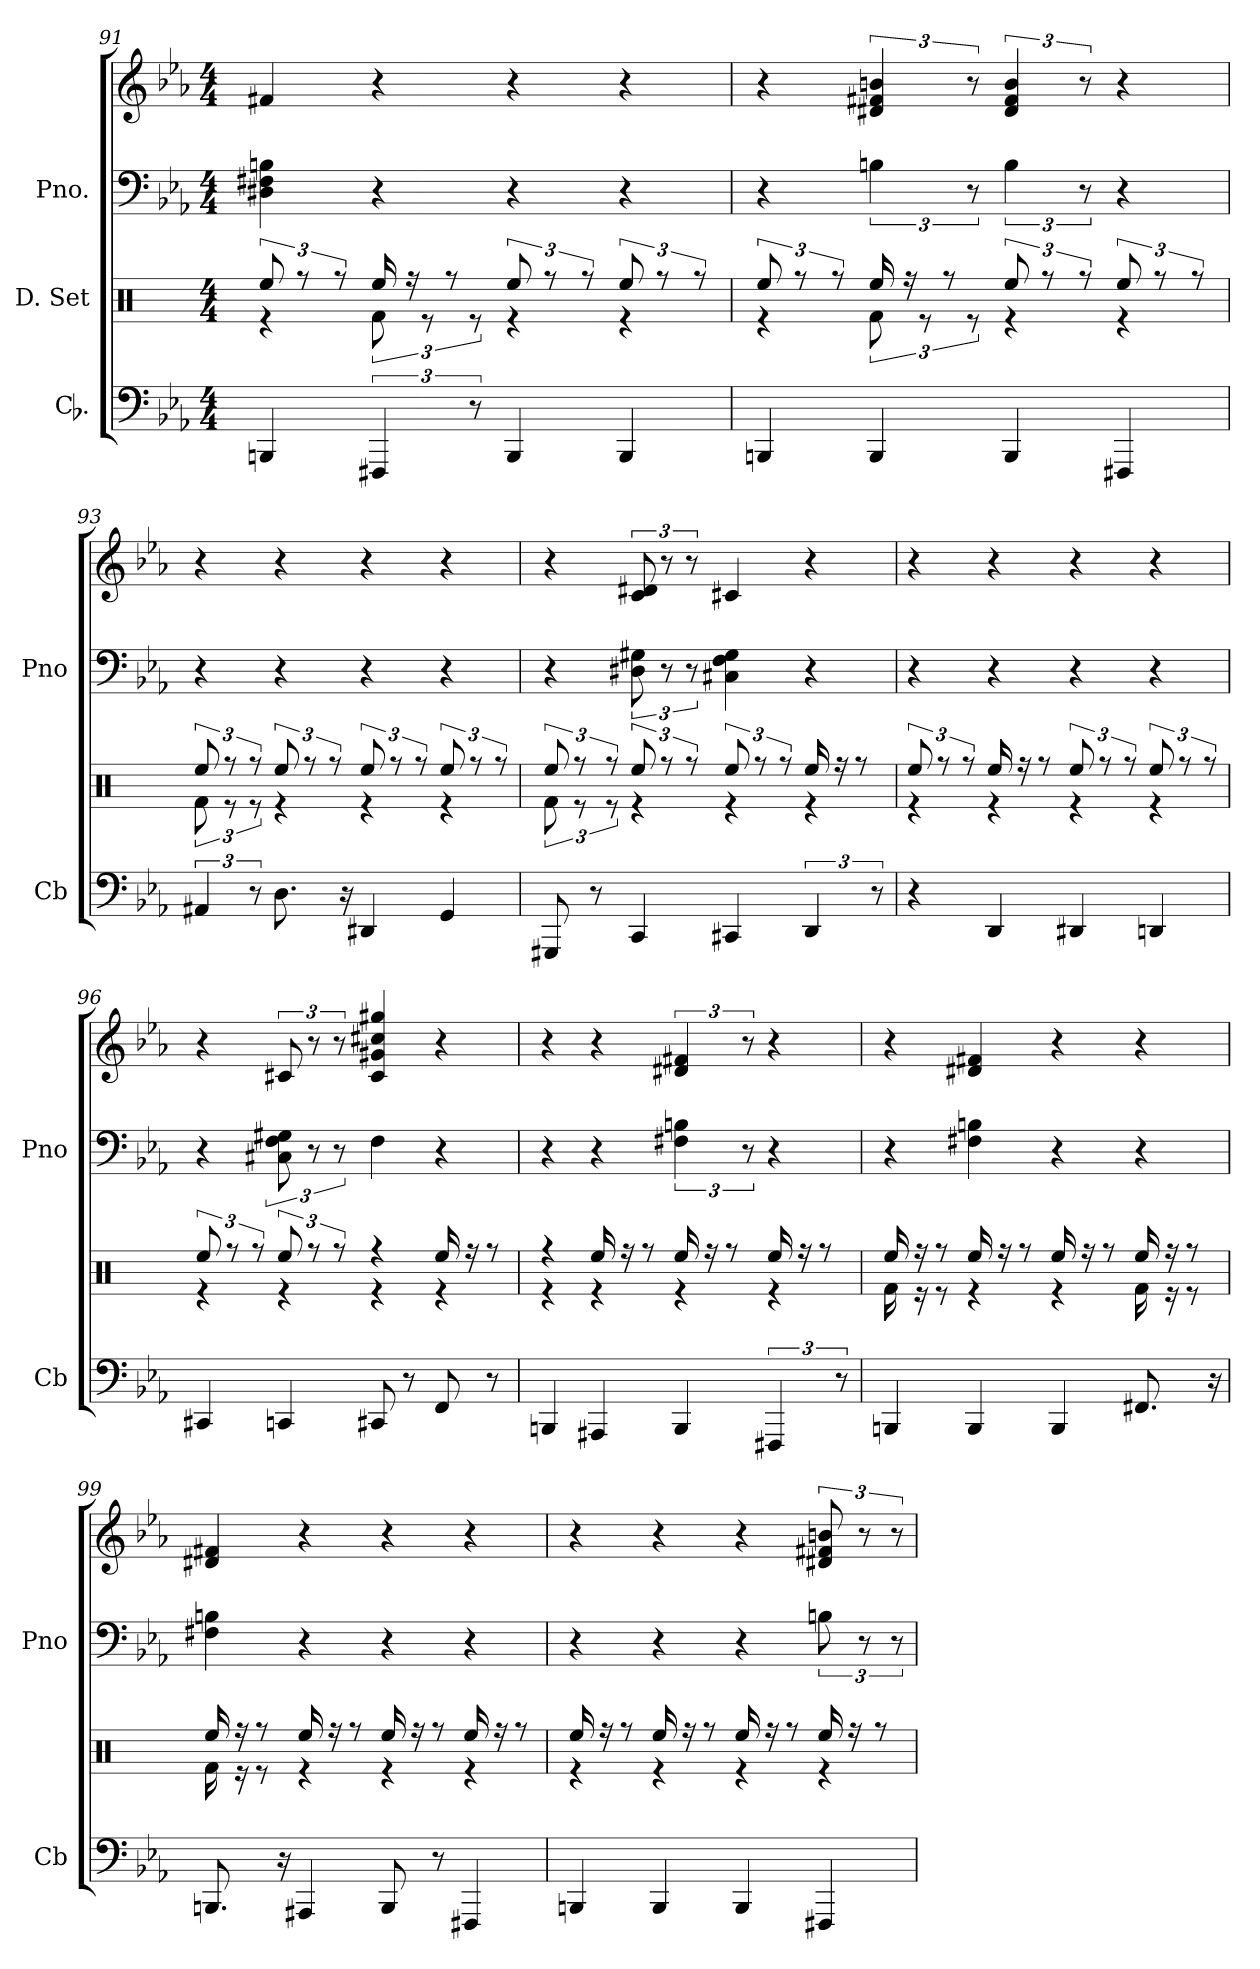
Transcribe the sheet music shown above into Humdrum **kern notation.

**kern	**kern	**kern	**kern
*part3	*part2	*part1	*part1
*staff4	*staff3	*staff2	*staff1
*I"Cb.	*I"D. Set	*I"Pno.	*
*I'Cb	*	*I'Pno	*
*clefF4	*clefX	*clefF4	*clefG2
*k[b-e-a-]	*k[]	*k[b-e-a-]	*k[b-e-a-]
*M4/4	*M4/4	*M4/4	*M4/4
=91	=91	=91	=91
*	*^	*	*
4BBBn	4re	12Ree/	4D#X 4F#X 4Bn	4f#X
.	.	12rff	.	.
.	.	12rff	.	.
6FFF#X	12Rf\	16Ree/	4r	4r
.	.	16rff	.	.
.	12re	.	.	.
.	.	8rff	.	.
12r	12re	.	.	.
4BBB	4re	12Ree/	4r	4r
.	.	12rff	.	.
.	.	12rff	.	.
4BBB	4re	12Ree/	4r	4r
.	.	12rff	.	.
.	.	12rff	.	.
=92	=92	=92	=92	=92
4BBBn	4re	12Ree/	4r	4r
.	.	12rff	.	.
.	.	12rff	.	.
4BBB	12Rf\	16Ree/	6Bn	6d#X 6f#X 6bn
.	.	16rff	.	.
.	12re	.	.	.
.	.	8rff	.	.
.	12re	.	12r	12r
4BBB	4re	12Ree/	6B	6d# 6f# 6b
.	.	12rff	.	.
.	.	12rff	12r	12r
4FFF#X	4re	12Ree/	4r	4r
.	.	12rff	.	.
.	.	12rff	.	.
=93	=93	=93	=93	=93
6AA#X	12Rf\	12Ree/	4r	4r
.	12re	12rff	.	.
12r	12re	12rff	.	.
8.D	4re	12Ree/	4r	4r
.	.	12rff	.	.
.	.	12rff	.	.
16r	.	.	.	.
4DD#X	4re	12Ree/	4r	4r
.	.	12rff	.	.
.	.	12rff	.	.
4GG	4re	12Ree/	4r	4r
.	.	12rff	.	.
.	.	12rff	.	.
=94	=94	=94	=94	=94
8GGG#X	12Rf\	12Ree/	4r	4r
.	12re	12rff	.	.
8r	.	.	.	.
.	12re	12rff	.	.
4CC	4re	12Ree/	12D#X 12G#X	12c 12d#X
.	.	12rff	12r	12r
.	.	12rff	12r	12r
4CC#X	4re	12Ree/	4C#X 4F 4G#	4c#X
.	.	12rff	.	.
.	.	12rff	.	.
6DD	4re	16Ree/	4r	4r
.	.	16rff	.	.
.	.	8rff	.	.
12r	.	.	.	.
=95	=95	=95	=95	=95
4r	4re	12Ree/	4r	4r
.	.	12rff	.	.
.	.	12rff	.	.
4DD	4re	16Ree/	4r	4r
.	.	16rff	.	.
.	.	8rff	.	.
4DD#X	4re	12Ree/	4r	4r
.	.	12rff	.	.
.	.	12rff	.	.
4DDn	4re	12Ree/	4r	4r
.	.	12rff	.	.
.	.	12rff	.	.
=96	=96	=96	=96	=96
4CC#X	4re	12Ree/	4r	4r
.	.	12rff	.	.
.	.	12rff	.	.
4CCn	4re	12Ree/	12C#X 12F 12G#X	12c#X
.	.	12rff	12r	12r
.	.	12rff	12r	12r
8CC#X	4re	4rff	4F	4c# 4g#X 4cc#X 4gg#X
8r	.	.	.	.
8FF	4re	16Ree/	4r	4r
.	.	16rff	.	.
8r	.	8rff	.	.
=97	=97	=97	=97	=97
4BBBn	4re	4rff	4r	4r
4AAA#X	4re	16Ree/	4r	4r
.	.	16rff	.	.
.	.	8rff	.	.
4BBB	4re	16Ree/	6F#X 6Bn	6d#X 6f#X
.	.	16rff	.	.
.	.	8rff	.	.
.	.	.	12r	12r
6FFF#X	4re	16Ree/	4r	4r
.	.	16rff	.	.
.	.	8rff	.	.
12r	.	.	.	.
=98	=98	=98	=98	=98
4BBBn	16Rf\	16Ree/	4r	4r
.	16re	16rff	.	.
.	8re	8rff	.	.
4BBB	4re	16Ree/	4F#X 4Bn	4d#X 4f#X
.	.	16rff	.	.
.	.	8rff	.	.
4BBB	4re	16Ree/	4r	4r
.	.	16rff	.	.
.	.	8rff	.	.
8.FF#X	16Rf\	16Ree/	4r	4r
.	16re	16rff	.	.
.	8re	8rff	.	.
16r	.	.	.	.
=99	=99	=99	=99	=99
8.BBBn	16Rf\	16Ree/	4F#X 4Bn	4d#X 4f#X
.	16re	16rff	.	.
.	8re	8rff	.	.
16r	.	.	.	.
4AAA#X	4re	16Ree/	4r	4r
.	.	16rff	.	.
.	.	8rff	.	.
8BBB	4re	16Ree/	4r	4r
.	.	16rff	.	.
8r	.	8rff	.	.
4FFF#X	4re	16Ree/	4r	4r
.	.	16rff	.	.
.	.	8rff	.	.
=100	=100	=100	=100	=100
4BBBn	4re	16Ree/	4r	4r
.	.	16rff	.	.
.	.	8rff	.	.
4BBB	4re	16Ree/	4r	4r
.	.	16rff	.	.
.	.	8rff	.	.
4BBB	4re	16Ree/	4r	4r
.	.	16rff	.	.
.	.	8rff	.	.
4FFF#X	4re	16Ree/	12Bn	12d#X 12f#X 12bn
.	.	16rff	.	.
.	.	.	12r	12r
.	.	8rff	.	.
.	.	.	12r	12r
*	*v	*v	*	*
=	=	=	=
*-	*-	*-	*-
